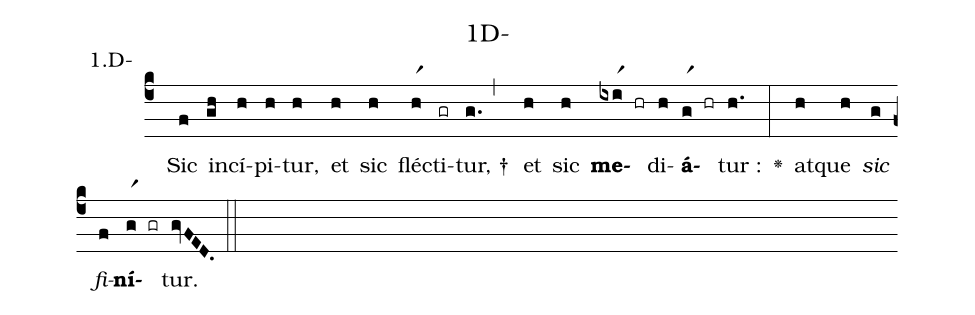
name: 1D-;
annotation: 1.D-;
%%
(c4) ~() Sic(f) in(gh)cí(h)pi(h)tur,(h) et(h) sic(h) fléc(hr1)ti(gr)tur, †(g.,) et(h) sic(h) <b>me</b>(ixir1 hr)di(h)<b>á</b>(gr1 hr)tur :(h.) <v>\greheightstar</v>(:) at(h)que(h) <i>sic</i>(g) <i>fi</i>(f)<b>ní</b>(gr1 gr)tur.(gvFED.) (::)


%E(h) u(h) o(g) u(f) a(g) e.(gvFED.) (::)
